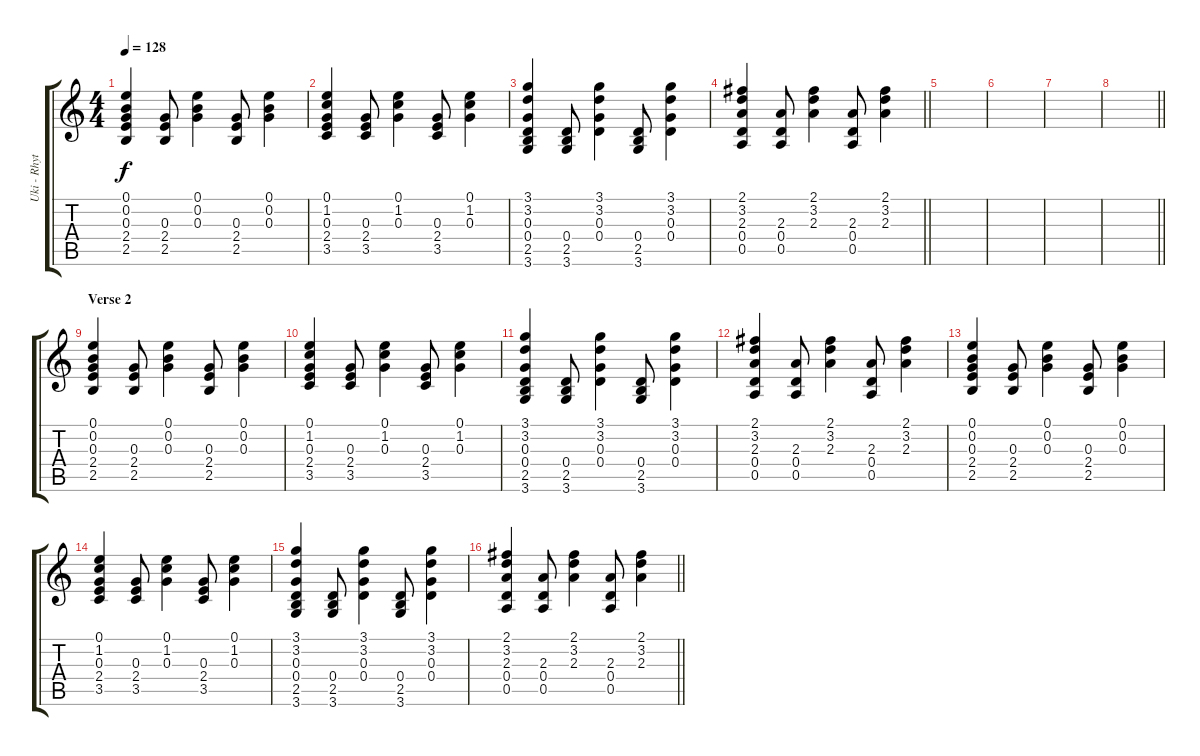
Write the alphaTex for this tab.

\track ("Uki - Rhythm" "Uki - Rhyt") {instrument acousticguitarsteel}
\staff {score tabs}
\tuning (E4 B3 G3 D3 A2 E2) {hide}
\ts (4 4)
\tempo 128
\clef g2
\ks c
(0.1 0.2 0.3 2.4 2.5).4{dy f} (0.3 2.4 2.5).8 (0.1 0.2 0.3).4 (0.3 2.4 2.5).8 (0.1 0.2 0.3).4 |
(0.1 1.2 0.3 2.4 3.5).4 (0.3 2.4 3.5).8 (0.1 1.2 0.3).4 (0.3 2.4 3.5).8 (0.1 1.2 0.3).4 |
(3.1 3.2 0.3 0.4 2.5 3.6).4 (0.4 2.5 3.6).8 (3.1 3.2 0.3 0.4).4 (0.4 2.5 3.6).8 (3.1 3.2 0.3 0.4).4 |
\barLineRight lightlight
(2.1 3.2 2.3 0.4 0.5).4 (2.3 0.4 0.5).8 (2.1 3.2 2.3).4 (2.3 0.4 0.5).8 (2.1 3.2 2.3).4 |
|
|
|
\barLineRight lightlight
|
\section ("" "Verse 2")
(0.1 0.2 0.3 2.4 2.5).4 (0.3 2.4 2.5).8 (0.1 0.2 0.3).4 (0.3 2.4 2.5).8 (0.1 0.2 0.3).4 |
(0.1 1.2 0.3 2.4 3.5).4 (0.3 2.4 3.5).8 (0.1 1.2 0.3).4 (0.3 2.4 3.5).8 (0.1 1.2 0.3).4 |
(3.1 3.2 0.3 0.4 2.5 3.6).4 (0.4 2.5 3.6).8 (3.1 3.2 0.3 0.4).4 (0.4 2.5 3.6).8 (3.1 3.2 0.3 0.4).4 |
(2.1 3.2 2.3 0.4 0.5).4 (2.3 0.4 0.5).8 (2.1 3.2 2.3).4 (2.3 0.4 0.5).8 (2.1 3.2 2.3).4 |
(0.1 0.2 0.3 2.4 2.5).4 (0.3 2.4 2.5).8 (0.1 0.2 0.3).4 (0.3 2.4 2.5).8 (0.1 0.2 0.3).4 |
(0.1 1.2 0.3 2.4 3.5).4 (0.3 2.4 3.5).8 (0.1 1.2 0.3).4 (0.3 2.4 3.5).8 (0.1 1.2 0.3).4 |
(3.1 3.2 0.3 0.4 2.5 3.6).4 (0.4 2.5 3.6).8 (3.1 3.2 0.3 0.4).4 (0.4 2.5 3.6).8 (3.1 3.2 0.3 0.4).4 |
\barLineRight lightlight
(2.1 3.2 2.3 0.4 0.5).4 (2.3 0.4 0.5).8 (2.1 3.2 2.3).4 (2.3 0.4 0.5).8 (2.1 3.2 2.3).4
